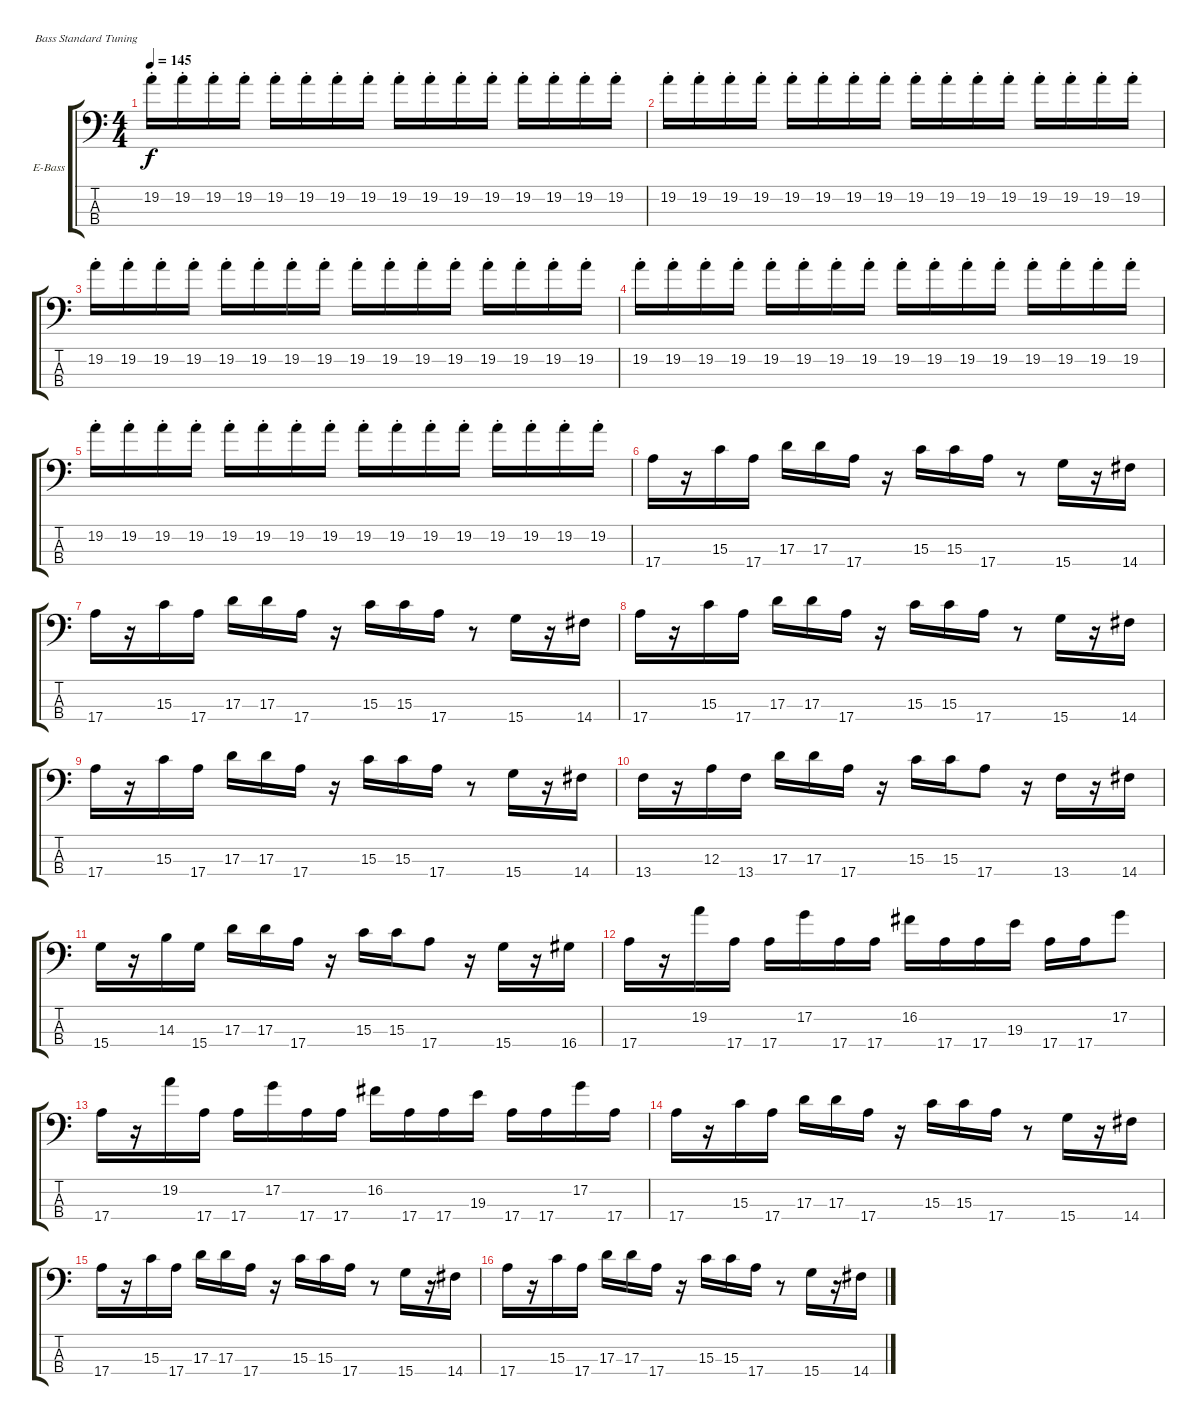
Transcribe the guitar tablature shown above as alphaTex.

\defaultSystemsLayout 4
\bracketExtendMode groupsimilarinstruments
\firstSystemTrackNameOrientation horizontal
\otherSystemsTrackNameOrientation horizontal
\track ("Electric Bass" "E-Bass") {instrument electricbassfinger}
\staff {score tabs}
\tuning (G2 D2 A1 E1)
\ts (4 4)
\tempo 145
\clef f4
\ks c
19.2{st}.16{dy f} 19.2{st}.16 19.2{st}.16 19.2{st}.16 19.2{st}.16 19.2{st}.16 19.2{st}.16 19.2{st}.16 19.2{st}.16 19.2{st}.16 19.2{st}.16 19.2{st}.16 19.2{st}.16 19.2{st}.16 19.2{st}.16 19.2{st}.16 |
19.2{st}.16 19.2{st}.16 19.2{st}.16 19.2{st}.16 19.2{st}.16 19.2{st}.16 19.2{st}.16 19.2{st}.16 19.2{st}.16 19.2{st}.16 19.2{st}.16 19.2{st}.16 19.2{st}.16 19.2{st}.16 19.2{st}.16 19.2{st}.16 |
19.2{st}.16 19.2{st}.16 19.2{st}.16 19.2{st}.16 19.2{st}.16 19.2{st}.16 19.2{st}.16 19.2{st}.16 19.2{st}.16 19.2{st}.16 19.2{st}.16 19.2{st}.16 19.2{st}.16 19.2{st}.16 19.2{st}.16 19.2{st}.16 |
19.2{st}.16 19.2{st}.16 19.2{st}.16 19.2{st}.16 19.2{st}.16 19.2{st}.16 19.2{st}.16 19.2{st}.16 19.2{st}.16 19.2{st}.16 19.2{st}.16 19.2{st}.16 19.2{st}.16 19.2{st}.16 19.2{st}.16 19.2{st}.16 |
19.2{st}.16 19.2{st}.16 19.2{st}.16 19.2{st}.16 19.2{st}.16 19.2{st}.16 19.2{st}.16 19.2{st}.16 19.2{st}.16 19.2{st}.16 19.2{st}.16 19.2{st}.16 19.2{st}.16 19.2{st}.16 19.2{st}.16 19.2{st}.16 |
17.4.16 r.16 15.3.16 17.4.16 17.3.16 17.3.16 17.4.16 r.16 15.3.16 15.3.16 17.4.16 r.8 15.4.16 r.16 14.4.16 |
17.4.16 r.16 15.3.16 17.4.16 17.3.16 17.3.16 17.4.16 r.16 15.3.16 15.3.16 17.4.16 r.8 15.4.16 r.16 14.4.16 |
17.4.16 r.16 15.3.16 17.4.16 17.3.16 17.3.16 17.4.16 r.16 15.3.16 15.3.16 17.4.16 r.8 15.4.16 r.16 14.4.16 |
17.4.16 r.16 15.3.16 17.4.16 17.3.16 17.3.16 17.4.16 r.16 15.3.16 15.3.16 17.4.16 r.8 15.4.16 r.16 14.4.16 |
13.4.16 r.16 12.3.16 13.4.16 17.3.16 17.3.16 17.4.16 r.16 15.3.16 15.3.16 17.4.8 r.16 13.4.16 r.16 14.4.16 |
15.4.16 r.16 14.3.16 15.4.16 17.3.16 17.3.16 17.4.16 r.16 15.3.16 15.3.16 17.4.8 r.16 15.4.16 r.16 16.4.16 |
17.4.16 r.16 19.2.16 17.4.16 17.4.16 17.2.16 17.4.16 17.4.16 16.2.16 17.4.16 17.4.16 19.3.16 17.4.16 17.4.16 17.2.8 |
17.4.16 r.16 19.2.16 17.4.16 17.4.16 17.2.16 17.4.16 17.4.16 16.2.16 17.4.16 17.4.16 19.3.16 17.4.16 17.4.16 17.2.16 17.4.16 |
17.4.16 r.16 15.3.16 17.4.16 17.3.16 17.3.16 17.4.16 r.16 15.3.16 15.3.16 17.4.16 r.8 15.4.16 r.16 14.4.16 |
17.4.16 r.16 15.3.16 17.4.16 17.3.16 17.3.16 17.4.16 r.16 15.3.16 15.3.16 17.4.16 r.8 15.4.16 r.16 14.4.16 |
17.4.16 r.16 15.3.16 17.4.16 17.3.16 17.3.16 17.4.16 r.16 15.3.16 15.3.16 17.4.16 r.8 15.4.16 r.16 14.4.16
